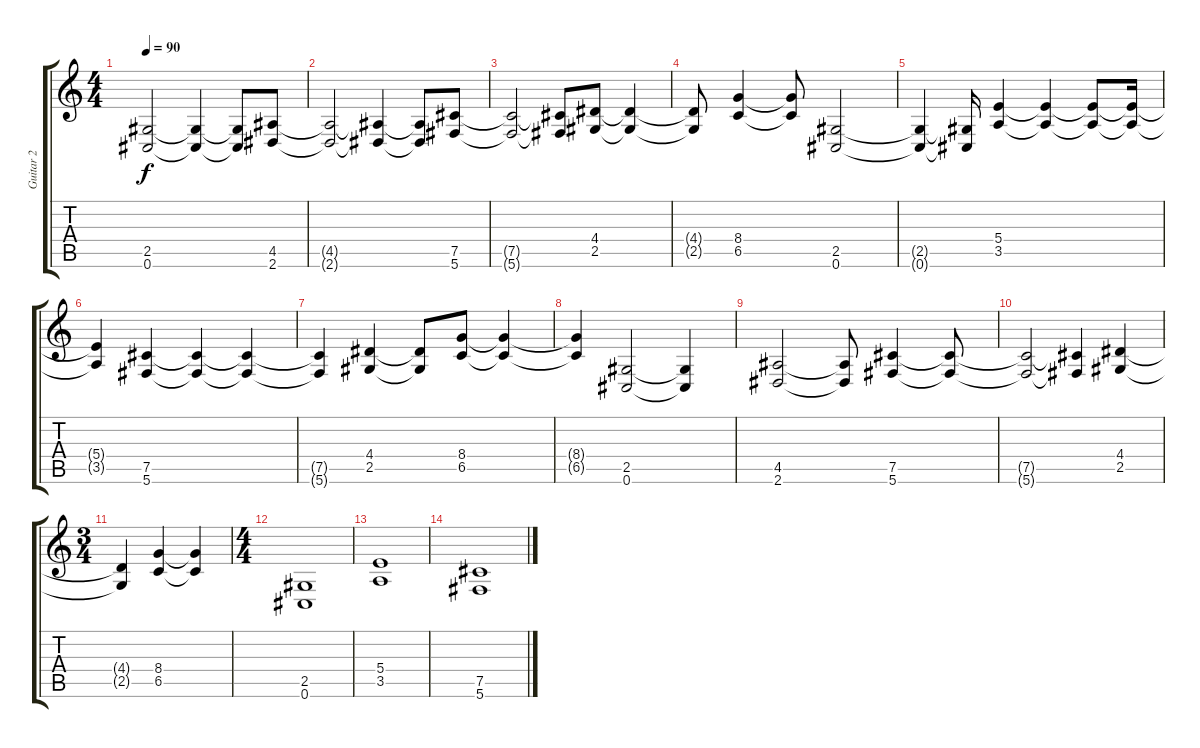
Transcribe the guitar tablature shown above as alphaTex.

\track ("Guitar 2 " "Guitar 2 ") {instrument distortionguitar}
\staff {score tabs}
\tuning (Db4 Ab3 E3 B2 Gb2 Db2) {hide}
\ts (4 4)
\tempo 90
\clef g2
\ks c
(2.5 0.6).2{dy f} (2.5{t} 0.6{t}).4 (2.5{t} 0.6{t}).8 (4.5 2.6).8 |
(4.5{t} 2.6{t}).2 (4.5{t} 2.6{t}).4 (4.5{t} 2.6{t}).8 (7.5 5.6).8 |
(7.5{t} 5.6{t}).2 (7.5{t} 5.6{t}).8 (4.4 2.5).8 (4.4{t} 2.5{t}).4 |
(4.4{t} 2.5{t}).8 (8.4 6.5).4 (8.4{t} 6.5{t}).8 (2.5 0.6).2 |
(2.5{t} 0.6{t}).4 (2.5{t} 0.6{t}).16 (5.4 3.5).4 (5.4{t} 3.5{t}).4 (5.4{t} 3.5{t}).8 (5.4{t} 3.5{t}).16 |
(5.4{t} 3.5{t}).4 (7.5 5.6).4 (7.5{t} 5.6{t}).4 (7.5{t} 5.6{t}).4 |
(7.5{t} 5.6{t}).4 (4.4 2.5).4 (4.4{t} 2.5{t}).8 (8.4 6.5).8 (8.4{t} 6.5{t}).4 |
(8.4{t} 6.5{t}).4 (2.5 0.6).2 (2.5{t} 0.6{t}).4 |
(4.5 2.6).2 (4.5{t} 2.6{t}).8 (7.5 5.6).4 (7.5{t} 5.6{t}).8 |
(7.5{t} 5.6{t}).2 (7.5{t} 5.6{t}).4 (4.4 2.5).4 |
\ts (3 4)
(4.4{t} 2.5{t}).4 (8.4 6.5).4 (8.4{t} 6.5{t}).4 |
\ts (4 4)
(2.5 0.6).1 |
(5.4 3.5).1 |
(7.5 5.6).1
